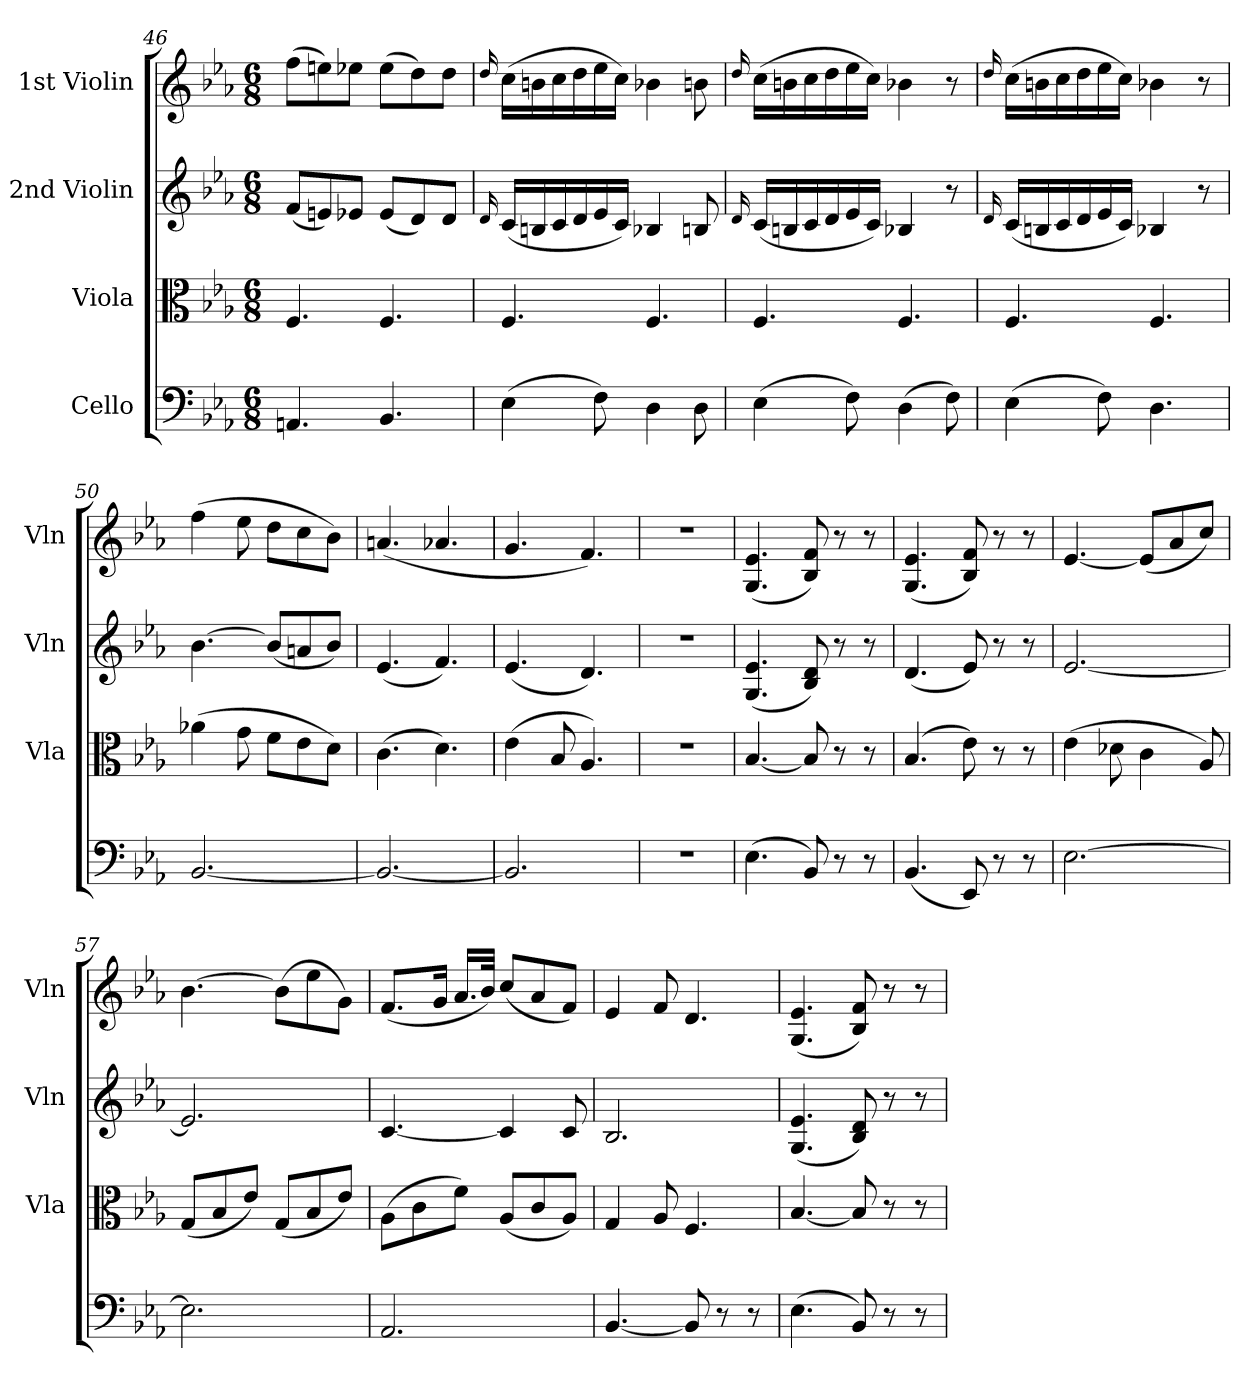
**kern	**kern	**kern	**kern
*part4	*part3	*part2	*part1
*staff4	*staff3	*staff2	*staff1
*I"Cello	*I"Viola	*I"2nd Violin	*I"1st Violin
*	*I'Vla	*I'Vln	*I'Vln
*clefF4	*clefC3	*clefG2	*clefG2
*k[b-e-a-]	*k[b-e-a-]	*k[b-e-a-]	*k[b-e-a-]
*E-:	*E-:	*E-:	*E-:
*M6/8	*M6/8	*M6/8	*M6/8
=46	=46	=46	=46
4.AAn	4.F	(8fL	(8ffL
.	.	8en)	8een)
.	.	8e-XJ	8ee-XJ
4.BB-	4.F	(8e-L	(8ee-L
.	.	8d)	8dd)
.	.	8dJ	8ddJ
=47	=47	=47	=47
.	.	16qqd/	16qqdd/
(4E-	4.F	(16cLL	(16ccLL
.	.	16Bn	16bn
.	.	16c	16cc
.	.	16d	16dd
8F)	.	16e-	16ee-
.	.	16cJJ)	16ccJJ)
4D	4.F	4B-X	4b-X
8D	.	8Bn	8bn
=48	=48	=48	=48
.	.	16qqd/	16qqdd/
(4E-	4.F	(16cLL	(16ccLL
.	.	16Bn	16bn
.	.	16c	16cc
.	.	16d	16dd
8F)	.	16e-	16ee-
.	.	16cJJ)	16ccJJ)
(4D	4.F	4B-X	4b-X
8F)	.	8r	8r
=49	=49	=49	=49
.	.	16qqd/	16qqdd/
(4E-	4.F	(16cLL	(16ccLL
.	.	16Bn	16bn
.	.	16c	16cc
.	.	16d	16dd
8F)	.	16e-	16ee-
.	.	16cJJ)	16ccJJ)
4.D	4.F	4B-X	4b-X
.	.	8r	8r
=50	=50	=50	=50
[2.BB-	(4a-X	[4.b-	(4ff
.	8g	.	8ee-
.	8fL	(8b-L]	8ddL
.	8e-	8an	8cc
.	8dJ)	8b-J)	8b-J)
=51	=51	=51	=51
2.BB-_	(4.c	(4.e-	(4.an
.	4.d)	4.f)	4.a-X
=52	=52	=52	=52
2.BB-]	(4e-	(4.e-	4.g
.	8B-	.	.
.	4.A-)	4.d)	4.f)
=53	=53	=53	=53
2.r	2.r	2.r	2.r
=54	=54	=54	=54
(4.E-	[4.B-	(4.G 4.e-	(4.G 4.e-
8BB-)	8B-]	8B- 8d)	8B- 8f)
8r	8r	8r	8r
8r	8r	8r	8r
=55	=55	=55	=55
(4.BB-	(4.B-	(4.d	(4.G 4.e-
8EE-)	8e-)	8e-)	8B- 8f)
8r	8r	8r	8r
8r	8r	8r	8r
=56	=56	=56	=56
[2.E-	(4e-	[2.e-	[4.e-
.	8d-X	.	.
.	4c	.	(8e-L]
.	.	.	8a-
.	8A-)	.	8ccJ)
=57	=57	=57	=57
2.E-]	(8GL	2.e-]	[4.b-
.	8B-	.	.
.	8e-J)	.	.
.	(8GL	.	(8b-L]
.	8B-	.	8ee-
.	8e-J)	.	8gJ)
=58	=58	=58	=58
2.AA-	(8A-L	[4.c	(8.fL
.	8c	.	.
.	.	.	16gJk
.	8fJ)	.	16.a-LL
.	.	.	32b-JJk)
.	(8A-L	4c]	(8ccL
.	8c	.	8a-
.	8A-J)	8c	8fJ)
=59	=59	=59	=59
[4.BB-	4G	2.B-	4e-
.	8A-	.	8f
8BB-]	4.F	.	4.d
8r	.	.	.
8r	.	.	.
=60	=60	=60	=60
(4.E-	[4.B-	(4.G 4.e-	(4.G 4.e-
8BB-)	8B-]	8B- 8d)	8B- 8f)
8r	8r	8r	8r
8r	8r	8r	8r
=	=	=	=
*-	*-	*-	*-
